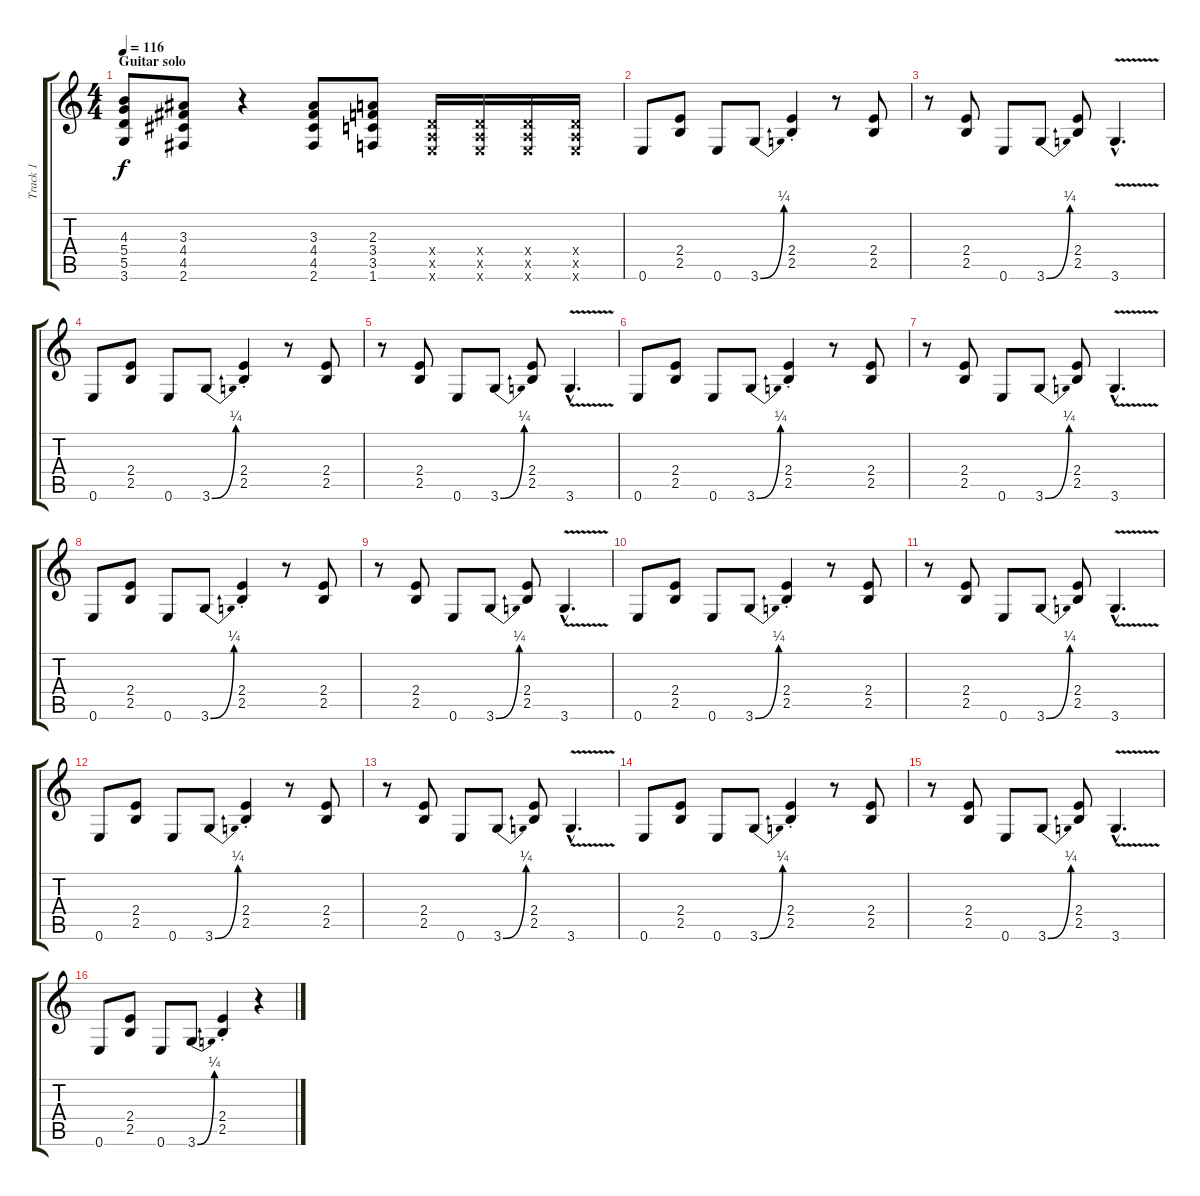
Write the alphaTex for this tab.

\track ("Track 1" "Track 1") {instrument electricguitarjazz}
\staff {score tabs}
\tuning (E4 B3 G3 D3 A2 E2) {hide}
\ts (4 4)
\section ("" "Guitar solo")
\tempo 116
\clef g2
\ks c
(4.3 5.4 5.5 3.6).8{dy f} (3.3 4.4 4.5 2.6).8 r.4 (3.3 4.4 4.5 2.6).8 (2.3 3.4 3.5 1.6).8 (0.4{x} 0.5{x} 0.6{x}).16 (0.4{x} 0.5{x} 0.6{x}).16 (0.4{x} 0.5{x} 0.6{x}).16 (0.4{x} 0.5{x} 0.6{x}).16 |
0.6.8 (2.4 2.5).8 0.6.8 3.6{be (bend 0 0 60 1)}.8 (2.4{st} 2.5{st}).4 r.8 (2.4 2.5).8 |
r.8 (2.4 2.5).8 0.6.8 3.6{be (bend 0 0 60 1)}.8 (2.4 2.5).8 3.6{v hac}.4{d} |
0.6.8 (2.4 2.5).8 0.6.8 3.6{be (bend 0 0 60 1)}.8 (2.4{st} 2.5{st}).4 r.8 (2.4 2.5).8 |
r.8 (2.4 2.5).8 0.6.8 3.6{be (bend 0 0 60 1)}.8 (2.4 2.5).8 3.6{v hac}.4{d} |
0.6.8 (2.4 2.5).8 0.6.8 3.6{be (bend 0 0 60 1)}.8 (2.4{st} 2.5{st}).4 r.8 (2.4 2.5).8 |
r.8 (2.4 2.5).8 0.6.8 3.6{be (bend 0 0 60 1)}.8 (2.4 2.5).8 3.6{v hac}.4{d} |
0.6.8 (2.4 2.5).8 0.6.8 3.6{be (bend 0 0 60 1)}.8 (2.4{st} 2.5{st}).4 r.8 (2.4 2.5).8 |
r.8 (2.4 2.5).8 0.6.8 3.6{be (bend 0 0 60 1)}.8 (2.4 2.5).8 3.6{v hac}.4{d} |
0.6.8 (2.4 2.5).8 0.6.8 3.6{be (bend 0 0 60 1)}.8 (2.4{st} 2.5{st}).4 r.8 (2.4 2.5).8 |
r.8 (2.4 2.5).8 0.6.8 3.6{be (bend 0 0 60 1)}.8 (2.4 2.5).8 3.6{v hac}.4{d} |
0.6.8 (2.4 2.5).8 0.6.8 3.6{be (bend 0 0 60 1)}.8 (2.4{st} 2.5{st}).4 r.8 (2.4 2.5).8 |
r.8 (2.4 2.5).8 0.6.8 3.6{be (bend 0 0 60 1)}.8 (2.4 2.5).8 3.6{v hac}.4{d} |
0.6.8 (2.4 2.5).8 0.6.8 3.6{be (bend 0 0 60 1)}.8 (2.4{st} 2.5{st}).4 r.8 (2.4 2.5).8 |
r.8 (2.4 2.5).8 0.6.8 3.6{be (bend 0 0 60 1)}.8 (2.4 2.5).8 3.6{v hac}.4{d} |
0.6.8 (2.4 2.5).8 0.6.8 3.6{be (bend 0 0 60 1)}.8 (2.4{st} 2.5{st}).4 r.4
